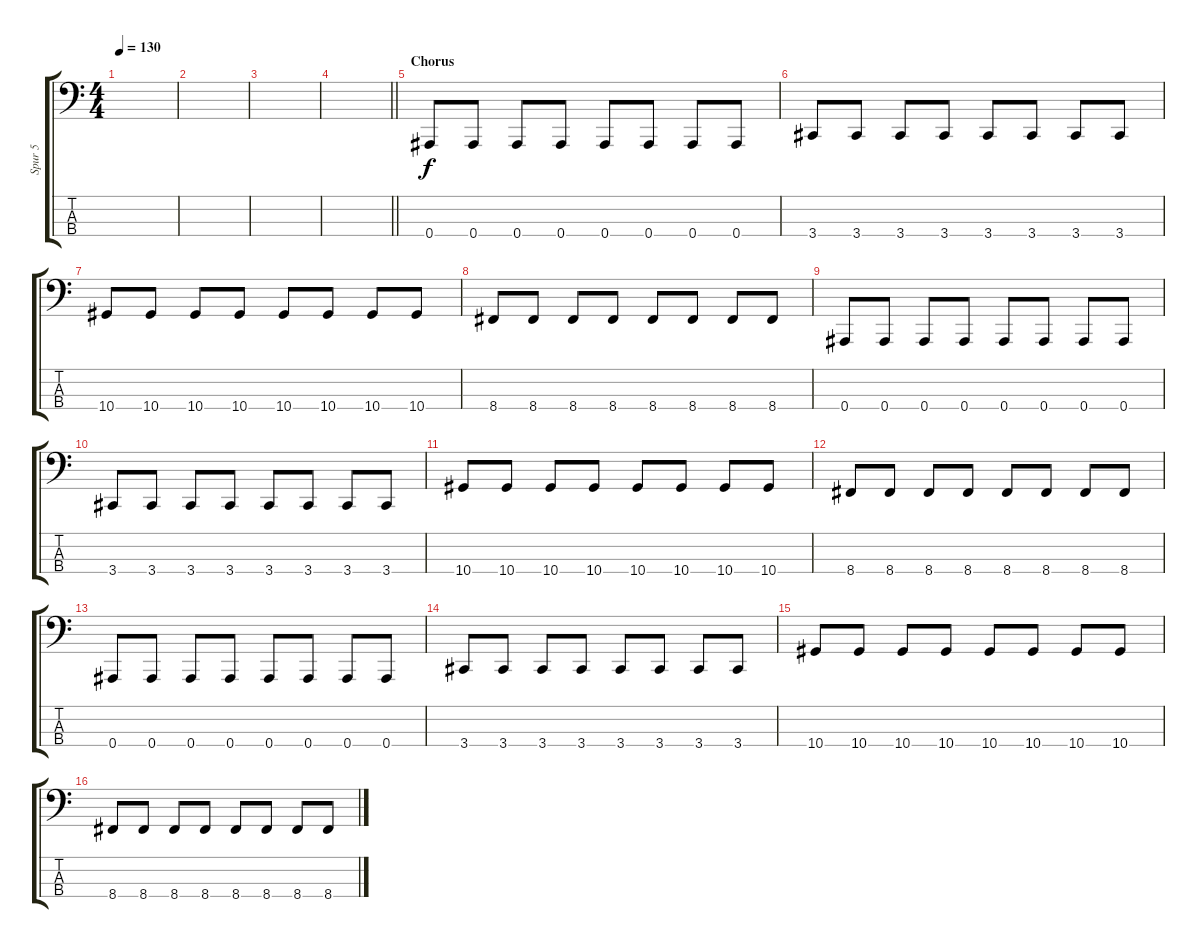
\track ("Spur 5" "Spur 5") {instrument electricbasspick}
\staff {score tabs}
\tuning (Eb2 Bb1 F1 Bb0) {hide}
\ts (4 4)
\tempo 130
\clef f4
\ks c
|
|
|
\barLineRight lightlight
|
\section ("" "Chorus")
0.4.8 0.4.8 0.4.8 0.4.8 0.4.8 0.4.8 0.4.8 0.4.8 |
3.4.8 3.4.8 3.4.8 3.4.8 3.4.8 3.4.8 3.4.8 3.4.8 |
10.4.8 10.4.8 10.4.8 10.4.8 10.4.8 10.4.8 10.4.8 10.4.8 |
8.4.8 8.4.8 8.4.8 8.4.8 8.4.8 8.4.8 8.4.8 8.4.8 |
0.4.8 0.4.8 0.4.8 0.4.8 0.4.8 0.4.8 0.4.8 0.4.8 |
3.4.8 3.4.8 3.4.8 3.4.8 3.4.8 3.4.8 3.4.8 3.4.8 |
10.4.8 10.4.8 10.4.8 10.4.8 10.4.8 10.4.8 10.4.8 10.4.8 |
8.4.8 8.4.8 8.4.8 8.4.8 8.4.8 8.4.8 8.4.8 8.4.8 |
0.4.8 0.4.8 0.4.8 0.4.8 0.4.8 0.4.8 0.4.8 0.4.8 |
3.4.8 3.4.8 3.4.8 3.4.8 3.4.8 3.4.8 3.4.8 3.4.8 |
10.4.8 10.4.8 10.4.8 10.4.8 10.4.8 10.4.8 10.4.8 10.4.8 |
8.4.8 8.4.8 8.4.8 8.4.8 8.4.8 8.4.8 8.4.8 8.4.8
